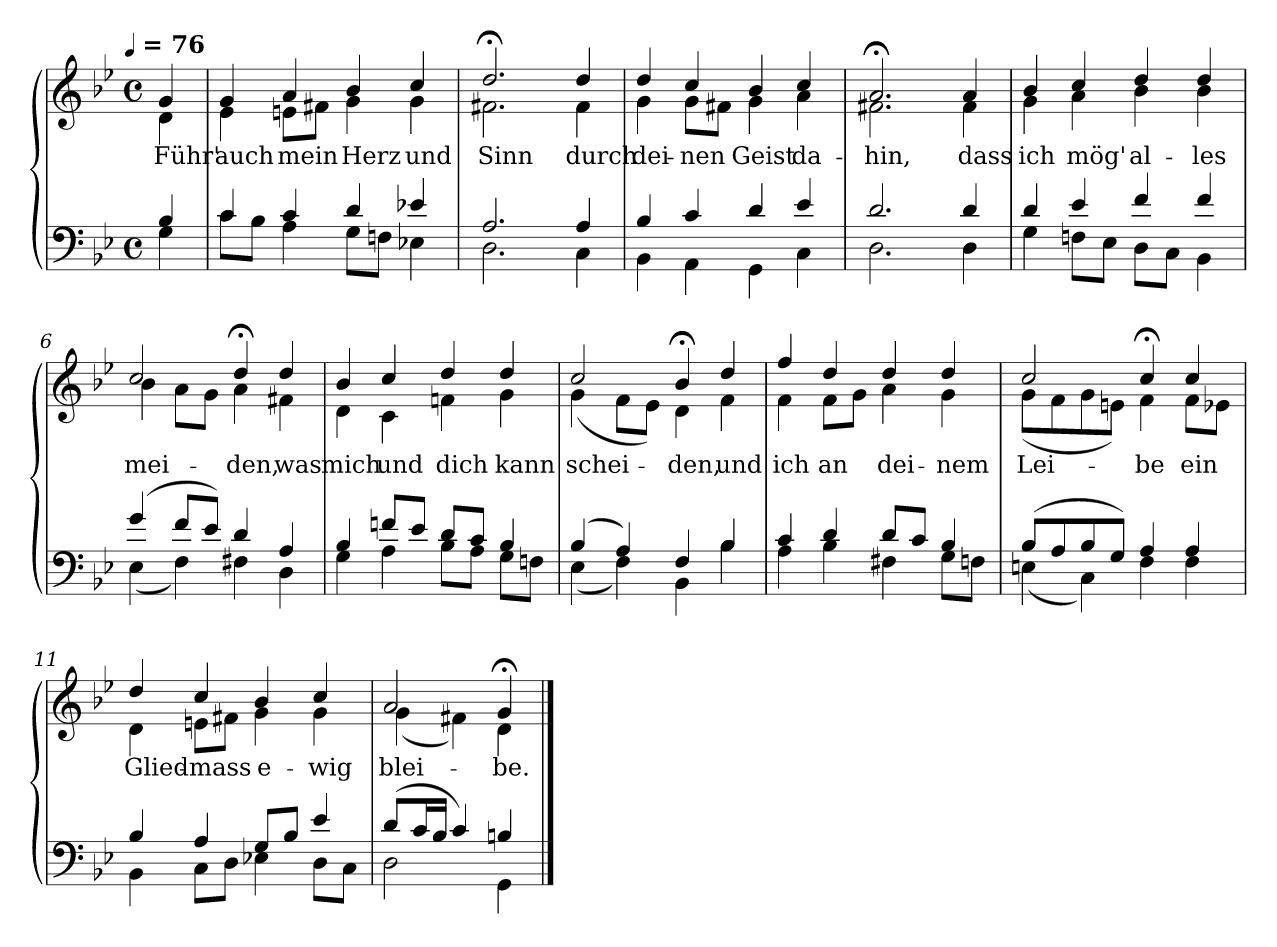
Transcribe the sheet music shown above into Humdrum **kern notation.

**kern	**kern	**text	**dynam
*part1	*part1	*part1	*part1
*staff2	*staff1	*staff1	*staff1/2
*clefF4	*clefG2	*	*
*k[b-e-]	*k[b-e-]	*	*
!!LO:TX:omd:t=[quarter] = 76
*M4/4	*M4/4	*	*
*met(c)	*met(c)	*	*
*MM76	*MM76	*	*
=	=	=	=
*^	*^	*	*
4B-	4G	4g	4d	Führ'	.
=1	=1	=1	=1	=1	=1
4c	8cL	4g	4e-	auch	.
.	8B-J	.	.	.	.
4c	4A	4a	8enL	mein	.
.	.	.	8f#XJ	.	.
4d	8GL	4b-	4g	Herz	.
.	8FnJ	.	.	.	.
4e-X	4E-X	4cc	4g	und	.
=2	=2	=2	=2	=2	=2
2.A	2.D	2.dd;<	2.f#X	Sinn	.
4A	4C	4dd	4f#	durch	.
=3	=3	=3	=3	=3	=3
4B-	4BB-	4dd	4g	dei-	.
4c	4AA	4cc	8gL	-nen	.
.	.	.	8f#XJ	.	.
4d	4GG	4b-	4g	Geist	.
4e-	4C	4cc	4a	da-	.
=4	=4	=4	=4	=4	=4
2.d	2.D	2.a;<	2.f#X	-hin,	.
4d	4D	4a	4f#	dass	.
!!LO:LB:g=z	!!
=5	=5	=5	=5	=5	=5
4d	4G	4b-	4g	ich	.
4e-	8FnL	4cc	4a	mög'	.
.	8E-J	.	.	.	.
4f	8DL	4dd	4b-	al-	.
.	8CJ	.	.	.	.
4f	4BB-	4dd	4b-	-les	.
=6	=6	=6	=6	=6	=6
(4g	(4E-	2cc	4b-	mei-	.
8fL	4F)	.	8aL	.	.
8e-J)	.	.	8gJ	.	.
4d	4F#X	4dd;<	4a	-den,	.
4A	4D	4dd	4f#X	was	.
=7	=7	=7	=7	=7	=7
4B-	4G	4b-	4d	mich	.
8fnL	4A	4cc	4c	und	.
8e-J	.	.	.	.	.
8dL	8B-L	4dd	4fn	dich	.
8cJ	8AJ	.	.	.	.
4B-	8GL	4dd	4g	kann	.
.	8FnJ	.	.	.	.
=8	=8	=8	=8	=8	=8
(4B-	(4E-	2cc	(4g	schei-	.
4A)	4F)	.	8fL	.	.
.	.	.	8e-J)	.	.
4F	4BB-	4b-;<	4d	-den,	.
4B-	4B-	4dd	4f	und	.
!!LO:LB:g=z	!!
=9	=9	=9	=9	=9	=9
4c	4A	4ff	4f	ich	.
4d	4B-	4dd	8fL	an	.
.	.	.	8gJ	.	.
8dL	4F#X	4dd	4a	dei-	.
8cJ	.	.	.	.	.
4B-	8GL	4dd	4g	-nem	.
.	8FnJ	.	.	.	.
=10	=10	=10	=10	=10	=10
(8B-L	(4En	2cc	(8gL	Lei-	.
8A	.	.	8f	.	.
8B-	4C)	.	8g	.	.
8GJ)	.	.	8enJ)	.	.
4A	4F	4cc;<	4f	-be	.
4A	4F	4cc	8fL	ein	.
.	.	.	8e-XJ	.	.
=11	=11	=11	=11	=11	=11
*	*	*MM75	*	*	*
4B-	4BB-	4dd	4d	Glied-	.
4A	8CL	4cc	8enL	-mass	.
.	8DJ	.	8f#XJ	.	.
8GL	4E-X	4b-	4g	e-	♩ = 73
8B-J	.	.	.	.	.
4e-	8DL	4cc	4g	-wig	♩ = 72
.	8CJ	.	.	.	.
=12	=12	=12	=12	=12	=12
*	*	*MM70	*	*	*
(8dL	2D	2a	(4g	blei-	.
16cL	.	.	.	.	.
16B-JJ	.	.	.	.	.
4c)	.	.	4f#X)	.	.
4Bn	4GG	4g;<	4d	-be.	.
*v	*v	*	*	*	*
*	*v	*v	*	*
==	==	==	==
*-	*-	*-	*-
